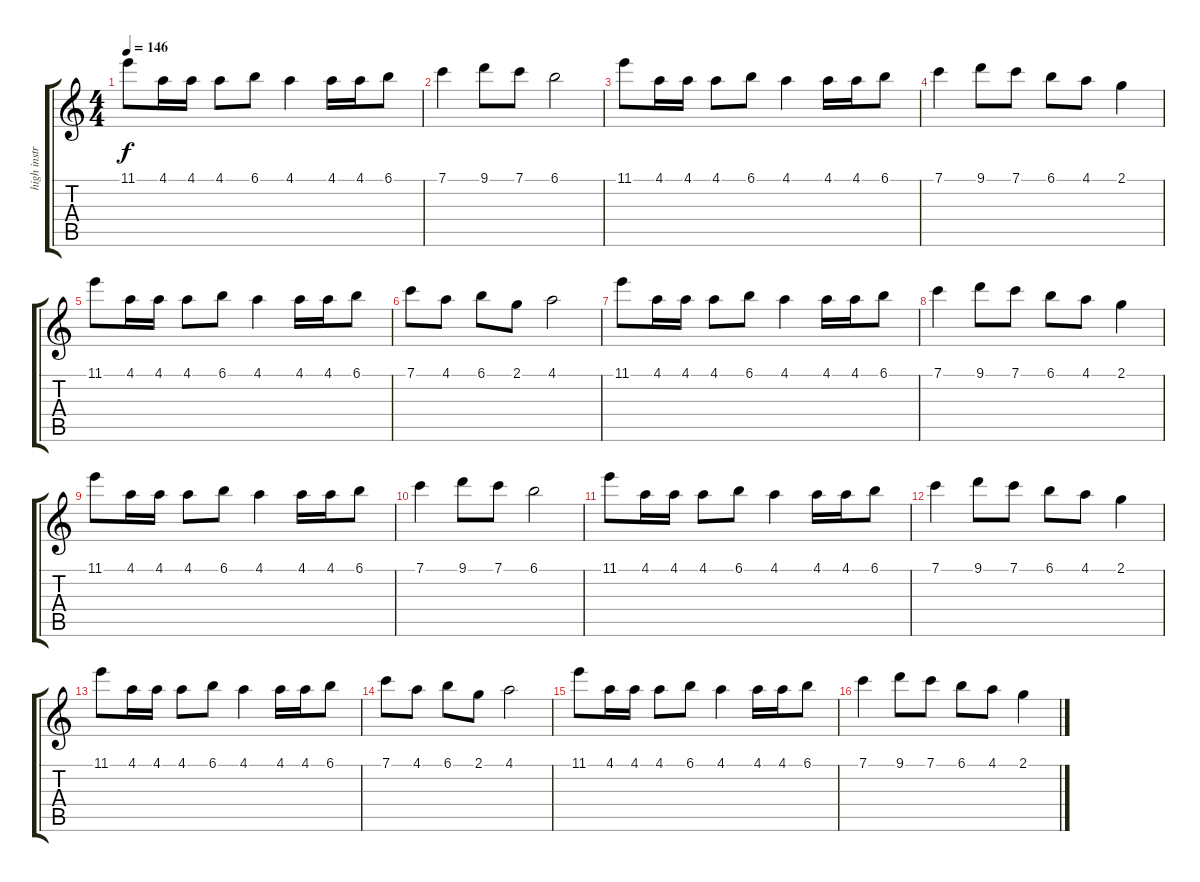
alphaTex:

\track ("high instrument" "high instr") {instrument flute}
\staff {score tabs}
\tuning (F5 B3 G3 D3 A2 E2) {hide}
\ts (4 4)
\tempo 146
\clef g2
\ks c
11.1.8{dy f} 4.1.16 4.1.16 4.1.8 6.1.8 4.1.4 4.1.16 4.1.16 6.1.8 |
7.1.4 9.1.8 7.1.8 6.1.2 |
11.1.8 4.1.16 4.1.16 4.1.8 6.1.8 4.1.4 4.1.16 4.1.16 6.1.8 |
7.1.4 9.1.8 7.1.8 6.1.8 4.1.8 2.1.4 |
11.1.8 4.1.16 4.1.16 4.1.8 6.1.8 4.1.4 4.1.16 4.1.16 6.1.8 |
7.1.8 4.1.8 6.1.8 2.1.8 4.1.2 |
11.1.8 4.1.16 4.1.16 4.1.8 6.1.8 4.1.4 4.1.16 4.1.16 6.1.8 |
7.1.4 9.1.8 7.1.8 6.1.8 4.1.8 2.1.4 |
11.1.8 4.1.16 4.1.16 4.1.8 6.1.8 4.1.4 4.1.16 4.1.16 6.1.8 |
7.1.4 9.1.8 7.1.8 6.1.2 |
11.1.8 4.1.16 4.1.16 4.1.8 6.1.8 4.1.4 4.1.16 4.1.16 6.1.8 |
7.1.4 9.1.8 7.1.8 6.1.8 4.1.8 2.1.4 |
11.1.8 4.1.16 4.1.16 4.1.8 6.1.8 4.1.4 4.1.16 4.1.16 6.1.8 |
7.1.8 4.1.8 6.1.8 2.1.8 4.1.2 |
11.1.8 4.1.16 4.1.16 4.1.8 6.1.8 4.1.4 4.1.16 4.1.16 6.1.8 |
7.1.4 9.1.8 7.1.8 6.1.8 4.1.8 2.1.4
